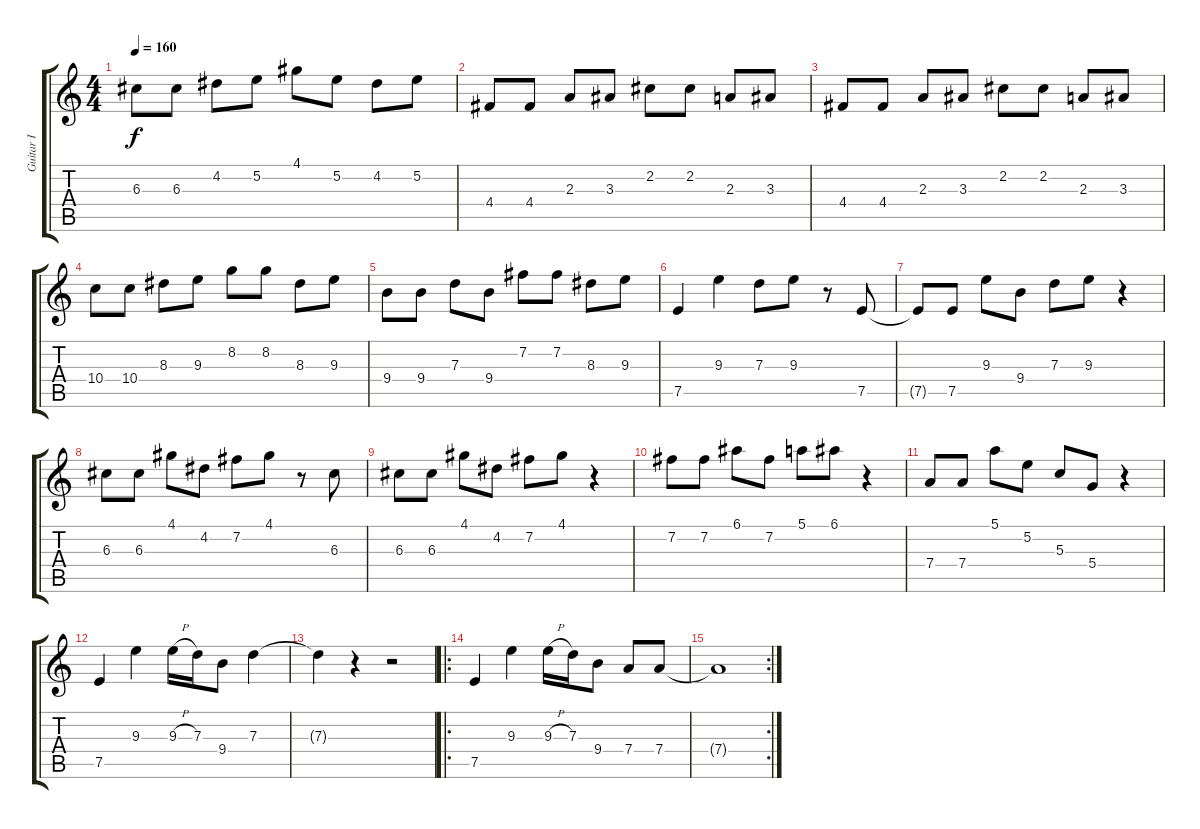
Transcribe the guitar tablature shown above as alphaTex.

\track ("Guitar I" "Guitar I") {instrument electricguitarclean}
\staff {score tabs}
\tuning (E4 B3 G3 D3 A2 E2) {hide}
\ts (4 4)
\tempo 160
\clef g2
\ks c
6.3.8{dy f} 6.3.8 4.2.8 5.2.8 4.1.8 5.2.8 4.2.8 5.2.8 |
4.4.8 4.4.8 2.3.8 3.3.8 2.2.8 2.2.8 2.3.8 3.3.8 |
4.4.8 4.4.8 2.3.8 3.3.8 2.2.8 2.2.8 2.3.8 3.3.8 |
10.4.8 10.4.8 8.3.8 9.3.8 8.2.8 8.2.8 8.3.8 9.3.8 |
9.4.8 9.4.8 7.3.8 9.4.8 7.2.8 7.2.8 8.3.8 9.3.8 |
7.5.4 9.3.4 7.3.8 9.3.8 r.8 7.5.8 |
7.5{t}.8 7.5.8 9.3.8 9.4.8 7.3.8 9.3.8 r.4 |
6.3.8 6.3.8 4.1.8 4.2.8 7.2.8 4.1.8 r.8 6.3.8 |
6.3.8 6.3.8 4.1.8 4.2.8 7.2.8 4.1.8 r.4 |
7.2.8 7.2.8 6.1.8 7.2.8 5.1.8 6.1.8 r.4 |
7.4.8 7.4.8 5.1.8 5.2.8 5.3.8 5.4.8 r.4 |
7.5.4 9.3.4 9.3{h}.16 7.3.16 9.4.8 7.3.4 |
7.3{t}.4 r.4 r.2 |
\ro
7.5.4 9.3.4 9.3{h}.16 7.3.16 9.4.8 7.4.8 7.4.8 |
\rc 2
7.4{t}.1
